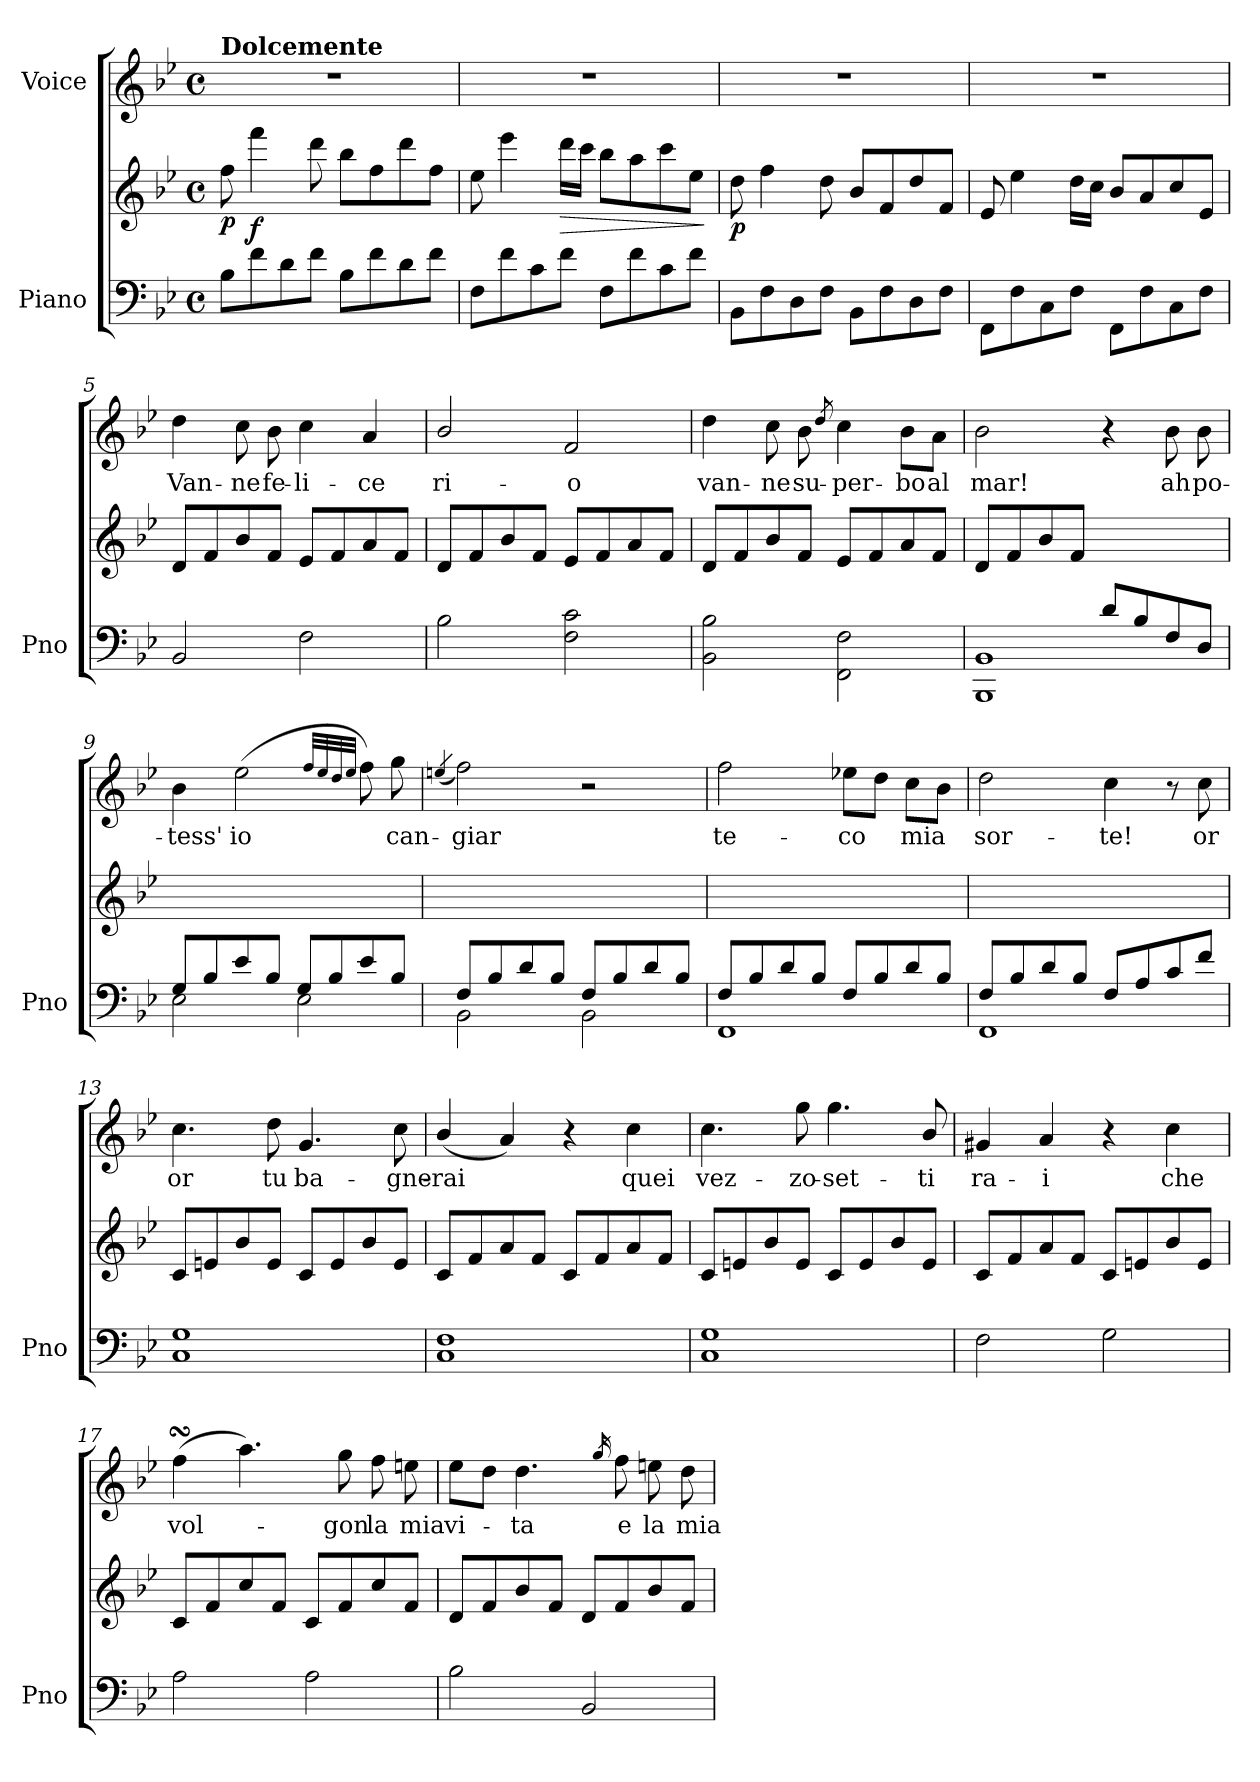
**kern	**kern	**dynam	**kern	**text
*part2	*part2	*part2	*part1	*part1
*staff3	*staff2	*staff2/3	*staff1	*staff1
*I"Piano	*	*	*I"Voice	*
*I'Pno	*	*	*	*
*clefF4	*clefG2	*	*clefG2	*
*k[b-e-]	*k[b-e-]	*	*k[b-e-]	*
*M4/4	*M4/4	*	*M4/4	*
*met(c)	*met(c)	*	*met(c)	*
=1	=1	=1	=1	=1
!	!	!	!LO:TX:a:B:t=Dolcemente	!
!	!	!LO:DY:b	!	!
8B-\L	8ff\	p	1r	.
!	!	!LO:DY:b	!	!
8f\	4fff\	f	.	.
8d\	.	.	.	.
8f\J	8ddd\	.	.	.
8B-\L	8bb-\L	.	.	.
8f\	8ff\	.	.	.
8d\	8ddd\	.	.	.
8f\J	8ff\J	.	.	.
=2	=2	=2	=2	=2
8F\L	8ee-\	.	1r	.
8f\	4eee-\	.	.	.
8c\	.	.	.	.
!	!	!LO:HP:b	!	!
8f\J	16ddd\LL	>	.	.
.	16ccc\JJ	.	.	.
8F\L	8bb-\L	.	.	.
8f\	8aa\	.	.	.
8c\	8ccc\	.	.	.
8f\J	8ee-\J	.	.	.
.	.	]	.	.
=3	=3	=3	=3	=3
!	!	!LO:DY:b	!	!
8BB-\L	8dd\	p	1r	.
8F\	4ff\	.	.	.
8D\	.	.	.	.
8F\J	8dd\	.	.	.
8BB-\L	8b-/L	.	.	.
8F\	8f/	.	.	.
8D\	8dd/	.	.	.
8F\J	8f/J	.	.	.
=4	=4	=4	=4	=4
8FF\L	8e-/	.	1r	.
8F\	4ee-\	.	.	.
8C\	.	.	.	.
8F\J	16dd\LL	.	.	.
.	16cc\JJ	.	.	.
8FF\L	8b-/L	.	.	.
8F\	8a/	.	.	.
8C\	8cc/	.	.	.
8F\J	8e-/J	.	.	.
!!LO:LB:g=z
=5	=5	=5	=5	=5
!	!	!	!	!LO:LY:b
2BB-/	8d/L	.	4dd\	Van-
.	8f/	.	.	.
!	!	!	!	!LO:LY:b
.	8b-/	.	8cc\	-ne
!	!	!	!	!LO:LY:b
.	8f/J	.	8b-\	fe-
!	!	!	!	!LO:LY:b
2F\	8e-/L	.	4cc\	-li-
.	8f/	.	.	.
!	!	!	!	!LO:LY:b
.	8a/	.	4a/	-ce
.	8f/J	.	.	.
=6	=6	=6	=6	=6
!	!	!	!	!LO:LY:b
2B-\	8d/L	.	2b-/	ri-
.	8f/	.	.	.
.	8b-/	.	.	.
.	8f/J	.	.	.
!	!	!	!	!LO:LY:b
2F\ 2c\	8e-/L	.	2f/	-o
.	8f/	.	.	.
.	8a/	.	.	.
.	8f/J	.	.	.
=7	=7	=7	=7	=7
!	!	!	!	!LO:LY:b
2BB-\ 2B-\	8d/L	.	4dd\	van-
.	8f/	.	.	.
!	!	!	!	!LO:LY:b
.	8b-/	.	8cc\	-ne
!	!	!	!	!LO:LY:b
.	8f/J	.	8b-\	su-
.	.	.	8qdd/	.
!	!	!	!	!LO:LY:b
2FF\ 2F\	8e-/L	.	4cc\	-per-
.	8f/	.	.	.
!	!	!	!	!LO:LY:b
.	8a/	.	8b-\L	-bo
!	!	!	!	!LO:LY:b
.	8f/J	.	8a\J	al
=8	=8	=8	=8	=8
*^	*	*	*	*
!	!	!	!	!	!LO:LY:b
2ryy	1BBB- 1BB-	8d/L	.	2b-\	mar!
.	.	8f/	.	.	.
.	.	8b-/	.	.	.
.	.	8f/J	.	.	.
8d/L	.	2ryy	.	4r	.
8B-/	.	.	.	.	.
!	!	!	!	!	!LO:LY:b
8F/	.	.	.	8b-\	ah
!	!	!	!	!	!LO:LY:b
8D/J	.	.	.	8b-\	po-
=9	=9	=9	=9	=9	=9
!	!	!	!	!	!LO:LY:b
8G/L	2E-\	1ryy	.	4b-\	-tess'
8B-/	.	.	.	.	.
!	!	!	!	!	!LO:LY:b
8e-/	.	.	.	(2ee-\	io
8B-/J	.	.	.	.	.
8G/L	2E-\	.	.	.	.
8B-/	.	.	.	.	.
.	.	.	.	32qff/LLL	.
.	.	.	.	32qee-/	.
.	.	.	.	32qdd/	.
.	.	.	.	32qee-/JJJ	.
8e-/	.	.	.	8ff\)	.
!	!	!	!	!	!LO:LY:b
8B-/J	.	.	.	8gg\	can-
=10	=10	=10	=10	=10	=10
.	.	.	.	(>4qeen/	.
!	!	!	!	!	!LO:LY:b
8F/L	2BB-\	1ryy	.	2ff\)	-giar
8B-/	.	.	.	.	.
8d/	.	.	.	.	.
8B-/J	.	.	.	.	.
8F/L	2BB-\	.	.	2r	.
8B-/	.	.	.	.	.
8d/	.	.	.	.	.
8B-/J	.	.	.	.	.
!!LO:LB:g=z
=11	=11	=11	=11	=11	=11
!	!	!	!	!	!LO:LY:b
8F/L	1FF	1ryy	.	2ff\	te-
8B-/	.	.	.	.	.
8d/	.	.	.	.	.
8B-/J	.	.	.	.	.
!	!	!	!	!	!LO:LY:b
8F/L	.	.	.	8ee-X\L	-co
8B-/	.	.	.	8dd\J	.
!	!	!	!	!	!LO:LY:b
8d/	.	.	.	8cc\L	mia
8B-/J	.	.	.	8b-\J	.
=12	=12	=12	=12	=12	=12
!	!	!	!	!	!LO:LY:b
8F/L	1FF	1ryy	.	2dd\	sor-
8B-/	.	.	.	.	.
8d/	.	.	.	.	.
8B-/J	.	.	.	.	.
!	!	!	!	!	!LO:LY:b
8F/L	.	.	.	4cc\	-te!
8A/	.	.	.	.	.
8c/	.	.	.	8r	.
!	!	!	!	!	!LO:LY:b
8f/J	.	.	.	8cc\	or
*v	*v	*	*	*	*
=13	=13	=13	=13	=13
!	!	!	!	!LO:LY:b
1C 1G	8c/L	.	4.cc\	or
.	8en/	.	.	.
.	8b-/	.	.	.
!	!	!	!	!LO:LY:b
.	8e/J	.	8dd\	tu
!	!	!	!	!LO:LY:b
.	8c/L	.	4.g/	ba-
.	8e/	.	.	.
.	8b-/	.	.	.
!	!	!	!	!LO:LY:b
.	8e/J	.	8cc\	-gne-
=14	=14	=14	=14	=14
!	!	!	!	!LO:LY:b
1C 1F	8c/L	.	(4b-/	-rai
.	8f/	.	.	.
.	8a/	.	4a/)	.
.	8f/J	.	.	.
.	8c/L	.	4r	.
.	8f/	.	.	.
!	!	!	!	!LO:LY:b
.	8a/	.	4cc\	quei
.	8f/J	.	.	.
=15	=15	=15	=15	=15
!	!	!	!	!LO:LY:b
1C 1G	8c/L	.	4.cc\	vez-
.	8en/	.	.	.
.	8b-/	.	.	.
!	!	!	!	!LO:LY:b
.	8e/J	.	8gg\	-zo-
!	!	!	!	!LO:LY:b
.	8c/L	.	4.gg\	-set-
.	8e/	.	.	.
.	8b-/	.	.	.
!	!	!	!	!LO:LY:b
.	8e/J	.	8b-/	-ti
=16	=16	=16	=16	=16
!	!	!	!	!LO:LY:b
2F\	8c/L	.	4g#X/	ra-
.	8f/	.	.	.
!	!	!	!	!LO:LY:b
.	8a/	.	4a/	-i
.	8f/J	.	.	.
2G\	8c/L	.	4r	.
.	8en/	.	.	.
!	!	!	!	!LO:LY:b
.	8b-/	.	4cc\	che
.	8e/J	.	.	.
!!LO:LB:g=z
=17	=17	=17	=17	=17
!	!	!	!	!LO:LY:b
2A\	8c/L	.	(4ffsSSS\	vol-
.	8f/	.	.	.
.	8cc/	.	4.aa\)	.
.	8f/J	.	.	.
2A\	8c/L	.	.	.
!	!	!	!	!LO:LY:b
.	8f/	.	8gg\	gon
!	!	!	!	!LO:LY:b
.	8cc/	.	8ff\	la
!	!	!	!	!LO:LY:b
.	8f/J	.	8een\	mia
=18	=18	=18	=18	=18
!	!	!	!	!LO:LY:b
2B-\	8d/L	.	8ee-\L	vi-
.	8f/	.	8dd\J	.
!	!	!	!	!LO:LY:b
.	8b-/	.	4.dd\	-ta
.	8f/J	.	.	.
2BB-/	8d/L	.	.	.
.	.	.	16qgg/	.
!	!	!	!	!LO:LY:b
.	8f/	.	8ff\	e
!	!	!	!	!LO:LY:b
.	8b-/	.	8een\	la
!	!	!	!	!LO:LY:b
.	8f/J	.	8dd\	mia
=	=	=	=	=
*-	*-	*-	*-	*-
